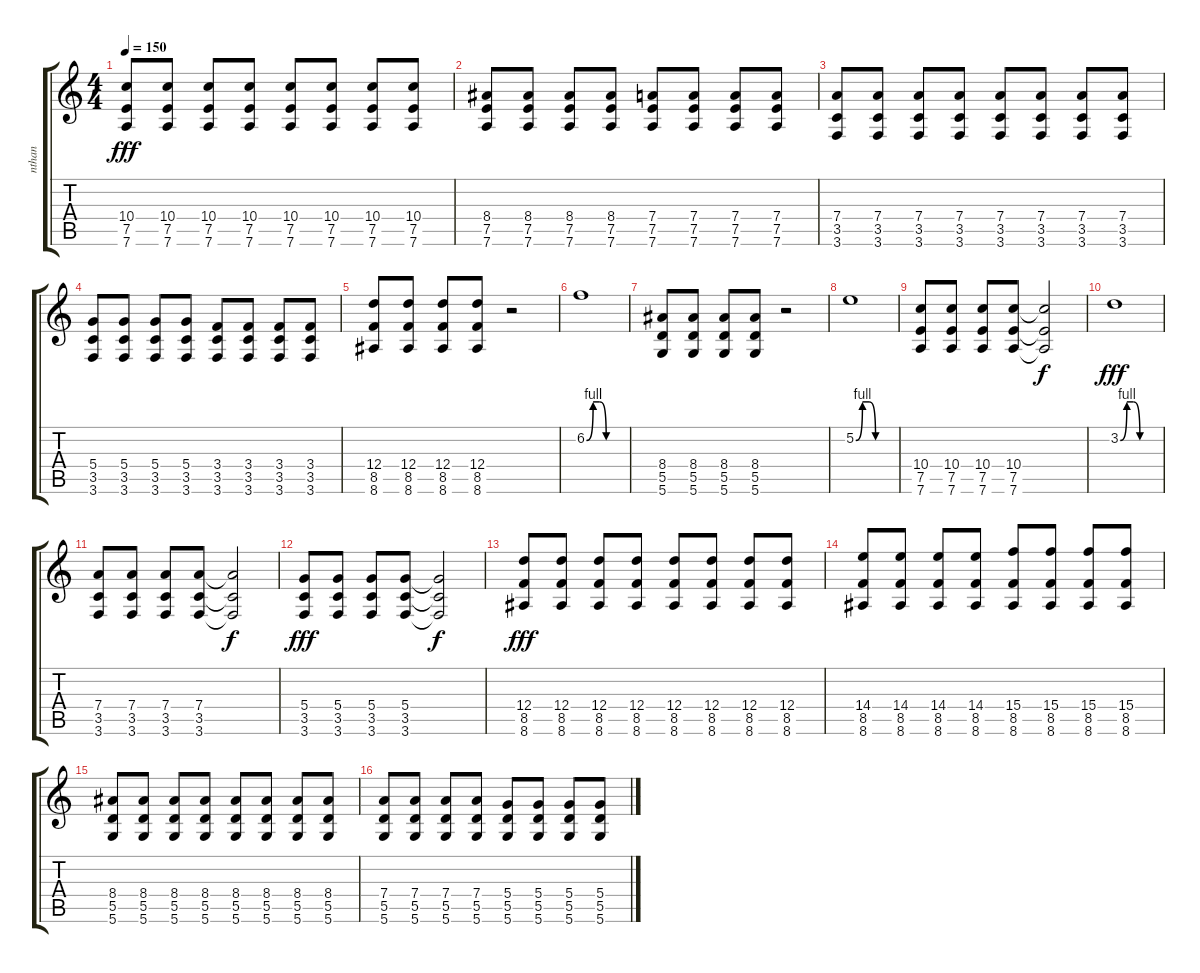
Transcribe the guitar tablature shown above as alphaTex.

\track ("nthan" "nthan") {instrument distortionguitar}
\staff {score tabs}
\tuning (E4 B3 G3 D3 A2 D2) {hide}
\ts (4 4)
\tempo 150
\clef g2
\ks c
(10.4 7.5 7.6).8{dy fff} (10.4 7.5 7.6).8 (10.4 7.5 7.6).8 (10.4 7.5 7.6).8 (10.4 7.5 7.6).8 (10.4 7.5 7.6).8 (10.4 7.5 7.6).8 (10.4 7.5 7.6).8 |
(8.4 7.5 7.6).8 (8.4 7.5 7.6).8 (8.4 7.5 7.6).8 (8.4 7.5 7.6).8 (7.4 7.5 7.6).8 (7.4 7.5 7.6).8 (7.4 7.5 7.6).8 (7.4 7.5 7.6).8 |
(7.4 3.5 3.6).8 (7.4 3.5 3.6).8 (7.4 3.5 3.6).8 (7.4 3.5 3.6).8 (7.4 3.5 3.6).8 (7.4 3.5 3.6).8 (7.4 3.5 3.6).8 (7.4 3.5 3.6).8 |
(5.4 3.5 3.6).8 (5.4 3.5 3.6).8 (5.4 3.5 3.6).8 (5.4 3.5 3.6).8 (3.4 3.5 3.6).8 (3.4 3.5 3.6).8 (3.4 3.5 3.6).8 (3.4 3.5 3.6).8 |
(12.4 8.5 8.6).8 (12.4 8.5 8.6).8 (12.4 8.5 8.6).8 (12.4 8.5 8.6).8 r.2 |
6.2{be (custom 0 0 10 4 20 4 30 0 60 0)}.1 |
(8.4 5.5 5.6).8 (8.4 5.5 5.6).8 (8.4 5.5 5.6).8 (8.4 5.5 5.6).8 r.2 |
5.2{be (custom 0 0 10 4 20 4 30 0 60 0)}.1 |
(10.4 7.5 7.6).8 (10.4 7.5 7.6).8 (10.4 7.5 7.6).8 (10.4 7.5 7.6).8 (10.4{t} 7.5{t} 7.6{t}).2{dy f} |
3.2{be (custom 0 0 10 4 20 4 30 0 60 0)}.1{dy fff} |
(7.4 3.5 3.6).8 (7.4 3.5 3.6).8 (7.4 3.5 3.6).8 (7.4 3.5 3.6).8 (7.4{t} 3.5{t} 3.6{t}).2{dy f} |
(5.4 3.5 3.6).8{dy fff} (5.4 3.5 3.6).8 (5.4 3.5 3.6).8 (5.4 3.5 3.6).8 (5.4{t} 3.5{t} 3.6{t}).2{dy f} |
(12.4 8.5 8.6).8{dy fff} (12.4 8.5 8.6).8 (12.4 8.5 8.6).8 (12.4 8.5 8.6).8 (12.4 8.5 8.6).8 (12.4 8.5 8.6).8 (12.4 8.5 8.6).8 (12.4 8.5 8.6).8 |
(14.4 8.5 8.6).8 (14.4 8.5 8.6).8 (14.4 8.5 8.6).8 (14.4 8.5 8.6).8 (15.4 8.5 8.6).8 (15.4 8.5 8.6).8 (15.4 8.5 8.6).8 (15.4 8.5 8.6).8 |
(8.4 5.5 5.6).8 (8.4 5.5 5.6).8 (8.4 5.5 5.6).8 (8.4 5.5 5.6).8 (8.4 5.5 5.6).8 (8.4 5.5 5.6).8 (8.4 5.5 5.6).8 (8.4 5.5 5.6).8 |
(7.4 5.5 5.6).8 (7.4 5.5 5.6).8 (7.4 5.5 5.6).8 (7.4 5.5 5.6).8 (5.4 5.5 5.6).8 (5.4 5.5 5.6).8 (5.4 5.5 5.6).8 (5.4 5.5 5.6).8
